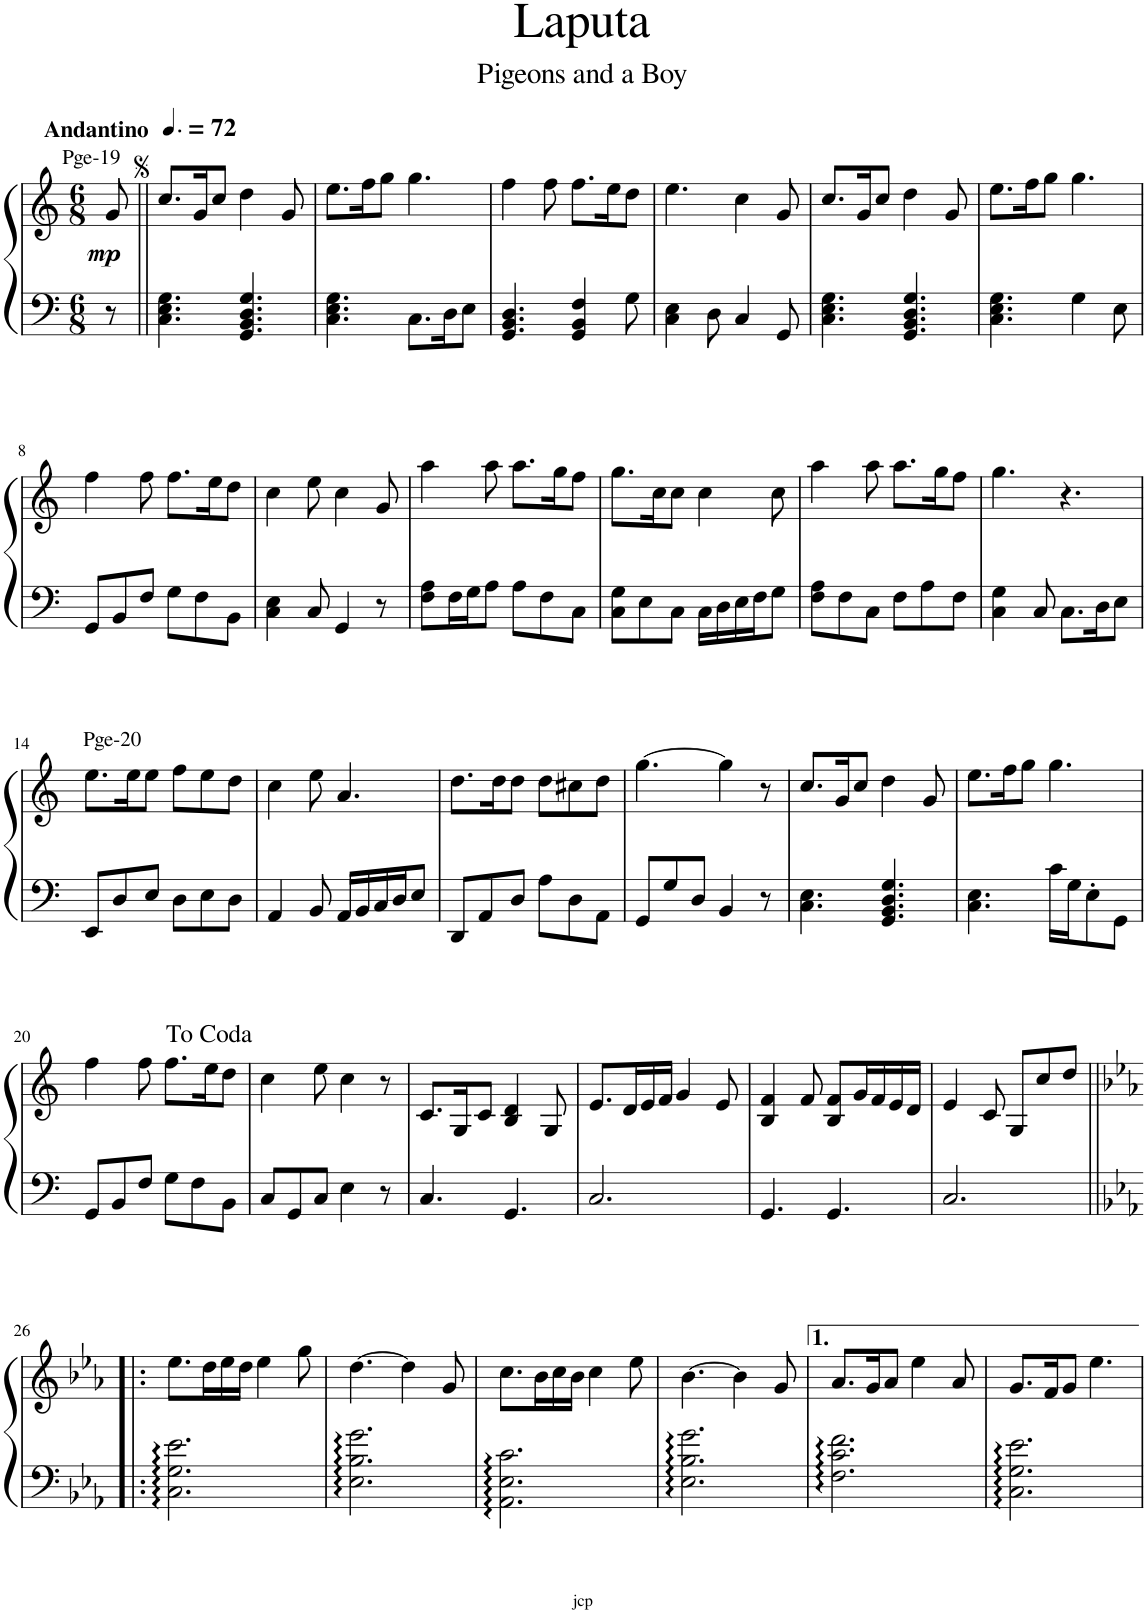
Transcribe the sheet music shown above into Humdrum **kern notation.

**kern	**kern	**dynam
*part1	*part1	*part1
*staff2	*staff1	*staff1/2
*I"Piano	*	*
*I'Pno.	*	*
*clefF4	*clefG2	*
*k[]	*k[]	*
*M6/8	*M6/8	*
*MM108	*MM108	*
=1	=1	=1
!	!LO:TX:a:B:t=Andantino	!
!	!LO:TX:a:t=Pge-19	!
!	!	!LO:DY:b
8r	8g/	mp
=2||	=2||	=2||
4.C\ 4.E\ 4.G\	8.cc/L	.
.	16g/K	.
.	8cc/J	.
4.GG/ 4.BB/ 4.D/ 4.G/	4dd\	.
.	8g/	.
=3	=3	=3
4.C\ 4.E\ 4.G\	8.ee\L	.
.	16ff\K	.
.	8gg\J	.
8.C\L	4.gg\	.
16D\K	.	.
8E\J	.	.
=4	=4	=4
4.GG/ 4.BB/ 4.D/	4ff\	.
.	8ff\	.
4GG/ 4BB/ 4F/	8.ff\L	.
.	16ee\K	.
8G\	8dd\J	.
=5	=5	=5
4C\ 4E\	4.ee\	.
8D\	.	.
4C/	4cc\	.
8GG/	8g/	.
=6	=6	=6
4.C\ 4.E\ 4.G\	8.cc/L	.
.	16g/K	.
.	8cc/J	.
4.GG/ 4.BB/ 4.D/ 4.G/	4dd\	.
.	8g/	.
=7	=7	=7
4.C\ 4.E\ 4.G\	8.ee\L	.
.	16ff\K	.
.	8gg\J	.
4G\	4.gg\	.
8E\	.	.
!!LO:LB:g=z
=8	=8	=8
8GG/L	4ff\	.
8BB/	.	.
8F/J	8ff\	.
8G\L	8.ff\L	.
8F\	.	.
.	16ee\K	.
8BB\J	8dd\J	.
=9	=9	=9
4C\ 4E\	4cc\	.
8C/	8ee\	.
4GG/	4cc\	.
8r	8g/	.
=10	=10	=10
8F\ 8A\L	4aa\	.
16F\L	.	.
16G\J	.	.
8A\J	8aa\	.
8A\L	8.aa\L	.
8F\	.	.
.	16gg\K	.
8C\J	8ff\J	.
=11	=11	=11
8C\ 8G\L	8.gg\L	.
8E\	.	.
.	16cc\K	.
8C\J	8cc\J	.
16C\LL	4cc\	.
16D\	.	.
16E\	.	.
16F\J	.	.
8G\J	8cc\	.
=12	=12	=12
8F\ 8A\L	4aa\	.
8F\	.	.
8C\J	8aa\	.
8F\L	8.aa\L	.
8A\	.	.
.	16gg\K	.
8F\J	8ff\J	.
=13	=13	=13
4C\ 4G\	4.gg\	.
8C/	.	.
8.C\L	4.r	.
16D\K	.	.
8E\J	.	.
!!LO:LB:g=z
=14	=14	=14
!	!LO:TX:a:t=Pge-20	!
8EE/L	8.ee\L	.
8D/	.	.
.	16ee\K	.
8E/J	8ee\J	.
8D\L	8ff\L	.
8E\	8ee\	.
8D\J	8dd\J	.
=15	=15	=15
4AA/	4cc\	.
8BB/	8ee\	.
16AA/LL	4.a/	.
16BB/	.	.
16C/	.	.
16D/J	.	.
8E/J	.	.
=16	=16	=16
8DD/L	8.dd\L	.
8AA/	.	.
.	16dd\K	.
8D/J	8dd\J	.
8A\L	8dd\L	.
8D\	8cc#X\	.
8AA\J	8dd\J	.
=17	=17	=17
8GG/L	[4.gg\	.
8G/	.	.
8D/J	.	.
4BB/	4gg\]	.
8r	8r	.
=18	=18	=18
4.C\ 4.E\	8.cc/L	.
.	16g/K	.
.	8cc/J	.
4.GG/ 4.BB/ 4.D/ 4.G/	4dd\	.
.	8g/	.
=19	=19	=19
4.C\ 4.E\	8.ee\L	.
.	16ff\K	.
.	8gg\J	.
16c\LL	4.gg\	.
16G\J	.	.
8E'\	.	.
8GG\J	.	.
!!LO:LB:g=z
=20	=20	=20
8GG/L	4ff\	.
8BB/	.	.
8F/J	8ff\	.
8G\L	8.ff\L	.
8F\	.	.
.	16ee\K	.
8BB\J	8dd\J	.
=21	=21	=21
8C/L	4cc\	.
8GG/	.	.
8C/J	8ee\	.
4E\	4cc\	.
8r	8r	.
=22	=22	=22
4.C/	8.c/L	.
.	16G/K	.
.	8c/J	.
4.GG/	4B/ 4d/	.
.	8G/	.
=23	=23	=23
2.C/	8.e/L	.
.	16d/L	.
.	16e/	.
.	16f/JJ	.
.	4g/	.
.	8e/	.
=24	=24	=24
4.GG/	4B/ 4f/	.
.	8f/	.
4.GG/	8B/ 8f/L	.
.	16g/L	.
.	16f/	.
.	16e/	.
.	16d/JJ	.
=25	=25	=25
2.C/	4e/	.
.	8c/	.
.	8G/L	.
.	8cc/	.
.	8dd/J	.
!!LO:LB:g=z
=26!|:	=26!|:	=26!|:
*k[b-e-a-]	*k[b-e-a-]	*
2.C\ 2.G\ 2.e-\	8.ee-\L	.
.	16dd\L	.
.	16ee-\	.
.	16dd\JJ	.
.	4ee-\	.
.	8gg\	.
=27	=27	=27
2.E-\ 2.B-\ 2.g\	[4.dd\	.
.	4dd\]	.
.	8g/	.
=28	=28	=28
2.AA-\ 2.E-\ 2.c\	8.cc\L	.
.	16b-\L	.
.	16cc\	.
.	16b-\JJ	.
.	4cc\	.
.	8ee-\	.
=29	=29	=29
2.E-\ 2.B-\ 2.g\	[4.b-\	.
.	4b-\]	.
.	8g/	.
=30	=30	=30
2.F\ 2.c\ 2.f\	8.a-/L	.
.	16g/K	.
.	8a-/J	.
.	4ee-\	.
.	8a-/	.
=31	=31	=31
2.C\ 2.G\ 2.e-\	8.g/L	.
.	16f/K	.
.	8g/J	.
.	4.ee-\	.
=	=	=
*-	*-	*-
